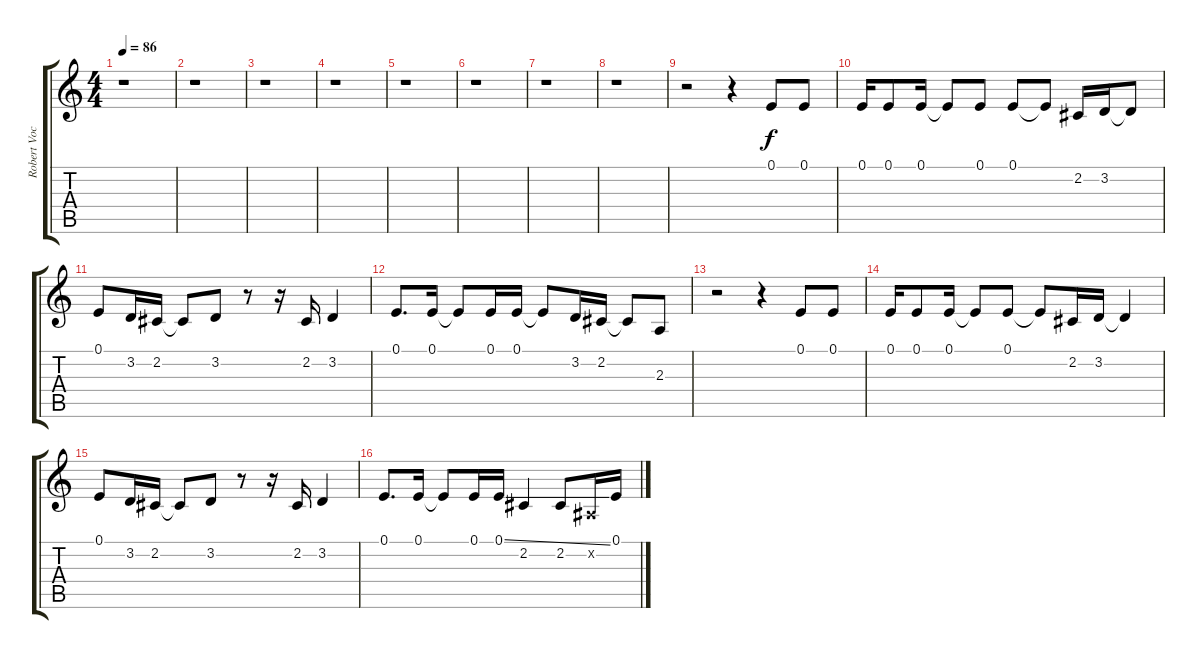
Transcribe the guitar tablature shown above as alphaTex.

\track ("Robert Vocal" "Robert Voc") {instrument flute}
\staff {score tabs}
\tuning (E4 B3 G3 D3 A2 E2) {hide}
\ts (4 4)
\tempo 86
\clef g2
\ks c
r.1{dy f} |
r.1 |
r.1 |
r.1 |
r.1 |
r.1 |
r.1 |
r.1 |
r.2 r.4 0.1.8 0.1.8 |
0.1.16 0.1.8 0.1.16 0.1{t}.8 0.1.8 0.1.8 0.1{t}.8 2.2.16 3.2.16 3.2{t}.8 |
0.1.8 3.2.16 2.2.16 2.2{t}.8 3.2.8 r.8 r.16 2.2.16 3.2.4 |
0.1.8{d} 0.1.16 0.1{t}.8 0.1.16 0.1.16 0.1{t}.8 3.2.16 2.2.16 2.2{t}.8 2.3.8 |
r.2 r.4 0.1.8 0.1.8 |
0.1.16 0.1.8 0.1.16 0.1{t}.8 0.1.8 0.1{t}.8 2.2.16 3.2.16 3.2{t}.4 |
0.1.8 3.2.16 2.2.16 2.2{t}.8 3.2.8 r.8 r.16 2.2.16 3.2.4 |
0.1.8{d} 0.1.16 0.1{t}.8 0.1.16 0.1{ss}.16 2.2.4 2.2.8 -1.2{x}.16 0.1.16
